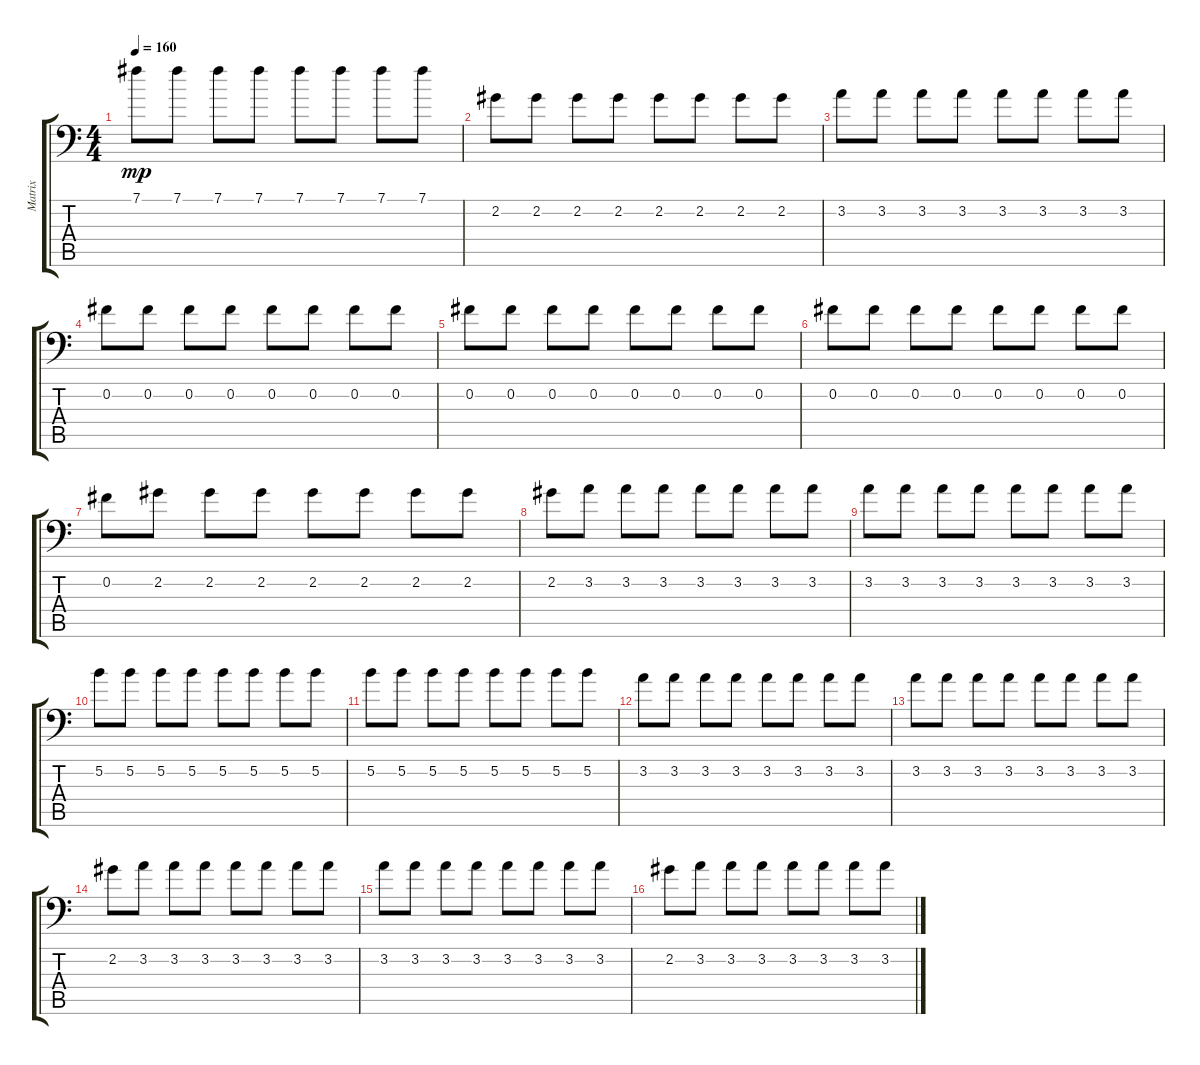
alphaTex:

\track ("Matrix" "Matrix") {instrument distortionguitar}
\staff {score tabs}
\tuning (B3 Gb3 D3 A2 E2 A1) {hide}
\ts (4 4)
\tempo 160
\clef f4
\ks c
7.1.8{dy mp} 7.1.8 7.1.8 7.1.8 7.1.8 7.1.8 7.1.8 7.1.8 |
2.2.8{volume 12 instrument overdrivenguitar} 2.2.8 2.2.8 2.2.8 2.2.8 2.2.8 2.2.8 2.2.8 |
3.2.8 3.2.8 3.2.8 3.2.8 3.2.8 3.2.8 3.2.8 3.2.8 |
0.2.8 0.2.8 0.2.8 0.2.8 0.2.8 0.2.8 0.2.8 0.2.8 |
0.2.8 0.2.8 0.2.8 0.2.8 0.2.8 0.2.8 0.2.8 0.2.8 |
0.2.8{volume 12 instrument overdrivenguitar} 0.2.8 0.2.8 0.2.8 0.2.8 0.2.8 0.2.8 0.2.8 |
0.2.8 2.2.8 2.2.8 2.2.8 2.2.8 2.2.8 2.2.8 2.2.8 |
2.2.8 3.2.8 3.2.8 3.2.8 3.2.8 3.2.8 3.2.8 3.2.8 |
3.2.8 3.2.8 3.2.8 3.2.8 3.2.8 3.2.8 3.2.8 3.2.8 |
5.2.8{volume 12 instrument overdrivenguitar} 5.2.8 5.2.8 5.2.8 5.2.8 5.2.8 5.2.8 5.2.8 |
5.2.8 5.2.8 5.2.8 5.2.8 5.2.8 5.2.8 5.2.8 5.2.8 |
3.2.8 3.2.8 3.2.8 3.2.8 3.2.8 3.2.8 3.2.8 3.2.8 |
3.2.8 3.2.8 3.2.8 3.2.8 3.2.8 3.2.8 3.2.8 3.2.8 |
2.2.8{volume 12 instrument overdrivenguitar} 3.2.8 3.2.8 3.2.8 3.2.8 3.2.8 3.2.8 3.2.8 |
3.2.8 3.2.8 3.2.8 3.2.8 3.2.8 3.2.8 3.2.8 3.2.8 |
2.2.8 3.2.8 3.2.8 3.2.8 3.2.8 3.2.8 3.2.8 3.2.8
